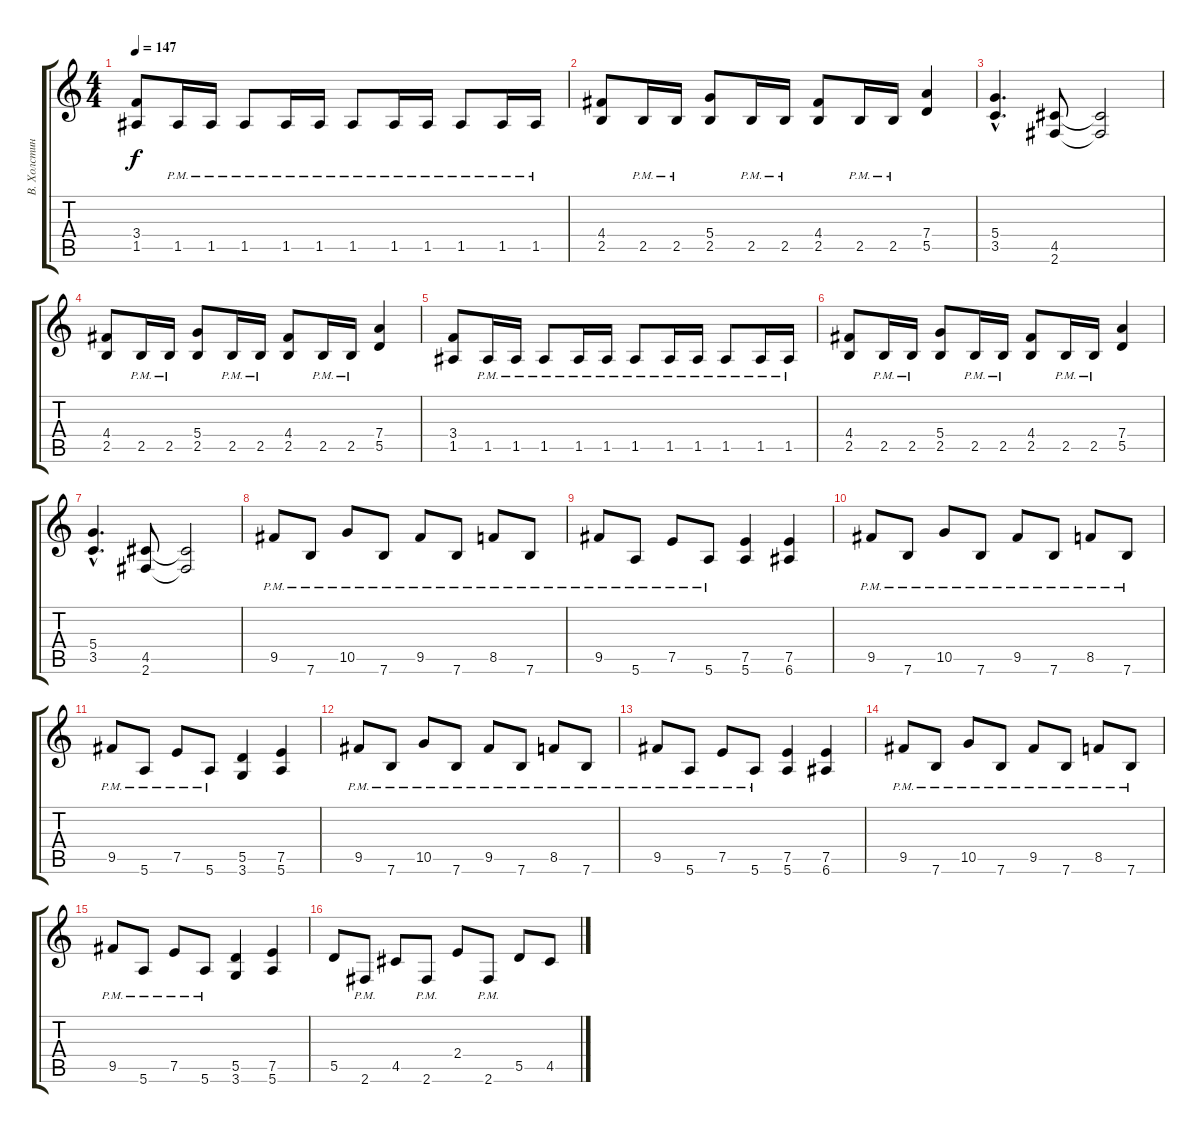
\track ("В. Холстинин" "В. Холстин") {instrument overdrivenguitar}
\staff {score tabs}
\tuning (E4 B3 G3 D3 A2 E2) {hide}
\ts (4 4)
\tempo 147
\clef g2
\ks c
(3.4 1.5).8{dy f} 1.5{pm}.16 1.5{pm}.16 1.5{pm}.8 1.5{pm}.16 1.5{pm}.16 1.5{pm}.8 1.5{pm}.16 1.5{pm}.16 1.5{pm}.8 1.5{pm}.16 1.5{pm}.16 |
(4.4 2.5).8 2.5{pm}.16 2.5{pm}.16 (5.4 2.5).8 2.5{pm}.16 2.5{pm}.16 (4.4 2.5).8 2.5{pm}.16 2.5{pm}.16 (7.4 5.5).4 |
(5.4{hac} 3.5{hac}).4{d} (4.5 2.6).8 (4.5{t} 2.6{t}).2 |
(4.4 2.5).8 2.5{pm}.16 2.5{pm}.16 (5.4 2.5).8 2.5{pm}.16 2.5{pm}.16 (4.4 2.5).8 2.5{pm}.16 2.5{pm}.16 (7.4 5.5).4 |
(3.4 1.5).8 1.5{pm}.16 1.5{pm}.16 1.5{pm}.8 1.5{pm}.16 1.5{pm}.16 1.5{pm}.8 1.5{pm}.16 1.5{pm}.16 1.5{pm}.8 1.5{pm}.16 1.5{pm}.16 |
(4.4 2.5).8 2.5{pm}.16 2.5{pm}.16 (5.4 2.5).8 2.5{pm}.16 2.5{pm}.16 (4.4 2.5).8 2.5{pm}.16 2.5{pm}.16 (7.4 5.5).4 |
(5.4{hac} 3.5{hac}).4{d} (4.5 2.6).8 (4.5{t} 2.6{t}).2 |
9.5{pm}.8 7.6{pm}.8 10.5{pm}.8 7.6{pm}.8 9.5{pm}.8 7.6{pm}.8 8.5{pm}.8 7.6{pm}.8 |
9.5{pm}.8 5.6{pm}.8 7.5{pm}.8 5.6{pm}.8 (7.5 5.6).4 (7.5 6.6).4 |
9.5{pm}.8 7.6{pm}.8 10.5{pm}.8 7.6{pm}.8 9.5{pm}.8 7.6{pm}.8 8.5{pm}.8 7.6{pm}.8 |
9.5{pm}.8 5.6{pm}.8 7.5{pm}.8 5.6{pm}.8 (5.5 3.6).4 (7.5 5.6).4 |
9.5{pm}.8 7.6{pm}.8 10.5{pm}.8 7.6{pm}.8 9.5{pm}.8 7.6{pm}.8 8.5{pm}.8 7.6{pm}.8 |
9.5{pm}.8 5.6{pm}.8 7.5{pm}.8 5.6{pm}.8 (7.5 5.6).4 (7.5 6.6).4 |
9.5{pm}.8 7.6{pm}.8 10.5{pm}.8 7.6{pm}.8 9.5{pm}.8 7.6{pm}.8 8.5{pm}.8 7.6{pm}.8 |
9.5{pm}.8 5.6{pm}.8 7.5{pm}.8 5.6{pm}.8 (5.5 3.6).4 (7.5 5.6).4 |
5.5.8 2.6{pm}.8 4.5.8 2.6{pm}.8 2.4.8 2.6{pm}.8 5.5.8 4.5.8
